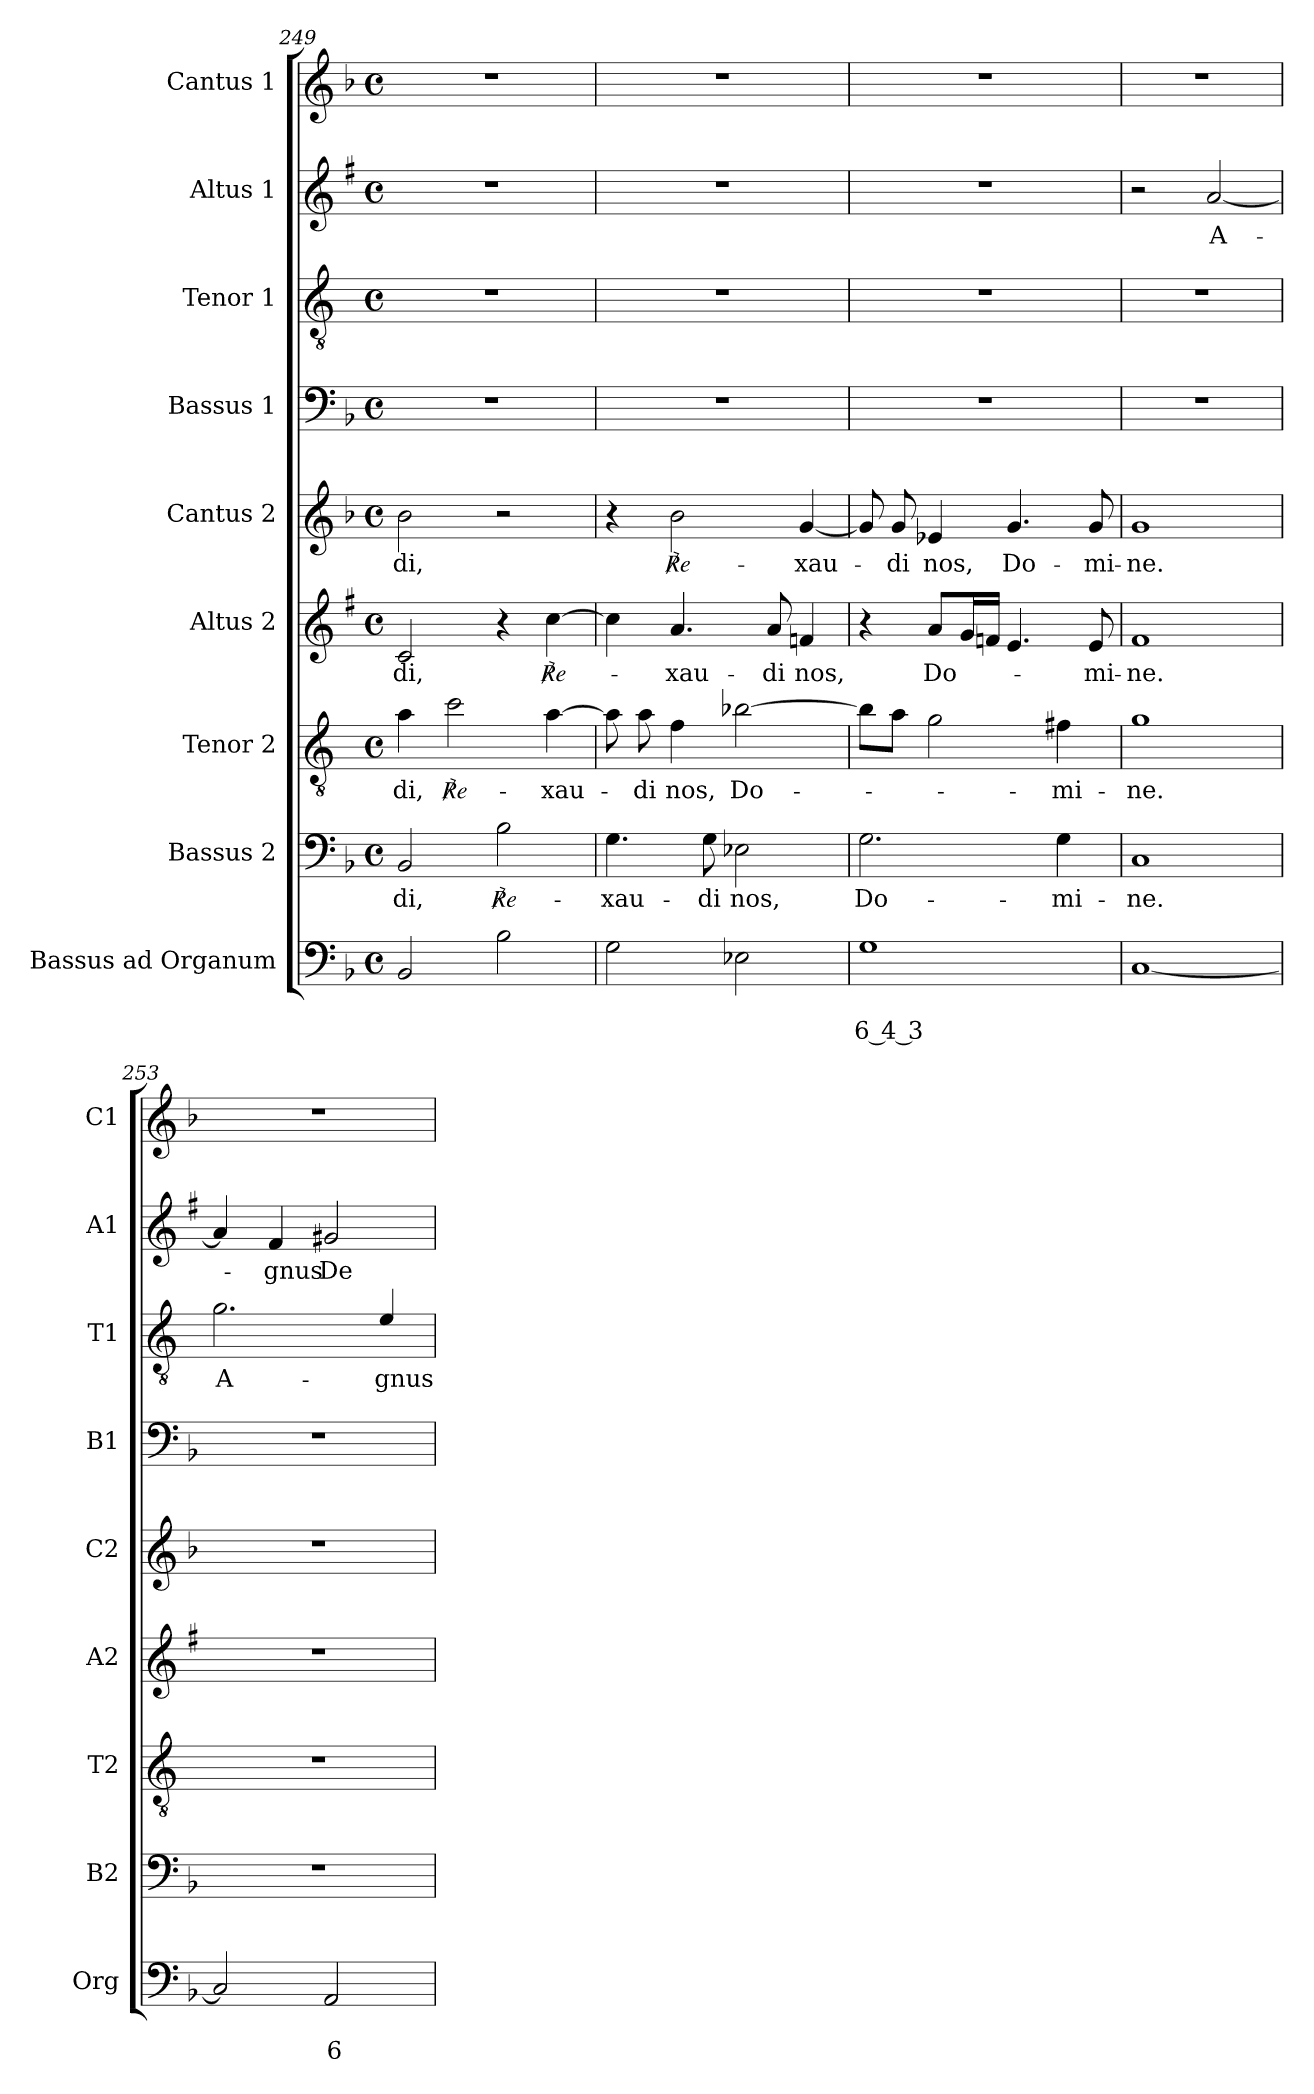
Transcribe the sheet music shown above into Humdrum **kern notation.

**kern	**text	**text	**kern	**text	**kern	**text	**kern	**text	**kern	**text	**kern	**kern	**text	**kern	**text	**kern
*part9	*part9	*part9	*part8	*part8	*part7	*part7	*part6	*part6	*part5	*part5	*part4	*part3	*part3	*part2	*part2	*part1
*staff9	*staff9	*staff9	*staff8	*staff8	*staff7	*staff7	*staff6	*staff6	*staff5	*staff5	*staff4	*staff3	*staff3	*staff2	*staff2	*staff1
*I"Bassus ad Organum	*	*	*I"Bassus 2	*	*I"Tenor 2	*	*I"Altus 2	*	*I"Cantus 2	*	*I"Bassus 1	*I"Tenor 1	*	*I"Altus 1	*	*I"Cantus 1
*I'Org	*	*	*I'B2	*	*I'T2	*	*I'A2	*	*I'C2	*	*I'B1	*I'T1	*	*I'A1	*	*I'C1
*clefF4	*	*	*clefF4	*	*clefGv2	*	*clefG2	*	*clefG2	*	*clefF4	*clefGv2	*	*clefG2	*	*clefG2
*	*	*	*	*	*ITrd4c7	*	*ITrd1c2	*	*	*	*	*ITrd4c7	*	*ITrd1c2	*	*
*k[b-]	*	*	*k[b-]	*	*k[b-]	*	*k[b-]	*	*k[b-]	*	*k[b-]	*k[b-]	*	*k[b-]	*	*k[b-]
*F:	*	*	*F:	*	*F:	*	*F:	*	*F:	*	*F:	*F:	*	*F:	*	*F:
*M4/4	*	*	*M4/4	*	*M4/4	*	*M4/4	*	*M4/4	*	*M4/4	*M4/4	*	*M4/4	*	*M4/4
*met(c)	*	*	*met(c)	*	*met(c)	*	*met(c)	*	*met(c)	*	*met(c)	*met(c)	*	*met(c)	*	*met(c)
=249	=249	=249	=249	=249	=249	=249	=249	=249	=249	=249	=249	=249	=249	=249	=249	=249
!	!	!	!	!LO:LY:b	!	!LO:LY:b	!	!LO:LY:b	!	!LO:LY:b	!	!	!	!	!	!
2BB-/	.	.	2BB-/	-di,	4d\	-di,	2B-/	-di,	2b-\	-di,	1r	1r	.	1r	.	1r
!	!	!	!	!	!	!LO:LY:b	!	!	!	!	!	!	!	!	!	!
.	.	.	.	.	2f\	℟e-	.	.	.	.	.	.	.	.	.	.
!	!	!	!	!LO:LY:b	!	!	!	!	!	!	!	!	!	!	!	!
2B-\	.	.	2B-\	℟e-	.	.	4r	.	2r	.	.	.	.	.	.	.
!	!	!	!	!	!	!LO:LY:b	!	!LO:LY:b	!	!	!	!	!	!	!	!
.	.	.	.	.	[4d\	-xau-	[4b-\	℟e-	.	.	.	.	.	.	.	.
=250	=250	=250	=250	=250	=250	=250	=250	=250	=250	=250	=250	=250	=250	=250	=250	=250
!	!	!	!	!LO:LY:b	!	!	!	!	!	!	!	!	!	!	!	!
2G\	.	.	4.G\	-xau-	8d\]	.	4b-\]	.	4r	.	1r	1r	.	1r	.	1r
!	!	!	!	!	!	!LO:LY:b	!	!	!	!	!	!	!	!	!	!
.	.	.	.	.	8d\	-di	.	.	.	.	.	.	.	.	.	.
!	!	!	!	!	!	!LO:LY:b	!	!LO:LY:b	!	!LO:LY:b	!	!	!	!	!	!
.	.	.	.	.	4B-\	nos,	4.g/	-xau-	2b-\	℟e-	.	.	.	.	.	.
!	!	!	!	!LO:LY:b	!	!	!	!	!	!	!	!	!	!	!	!
.	.	.	8G\	-di	.	.	.	.	.	.	.	.	.	.	.	.
!	!	!	!	!LO:LY:b	!	!LO:LY:b	!	!	!	!	!	!	!	!	!	!
2E-X\	.	.	2E-X\	nos,	[2e-X\	Do-	.	.	.	.	.	.	.	.	.	.
!	!	!	!	!	!	!	!	!LO:LY:b	!	!	!	!	!	!	!	!
.	.	.	.	.	.	.	8g/	-di	.	.	.	.	.	.	.	.
!	!	!	!	!	!	!	!	!LO:LY:b	!	!LO:LY:b	!	!	!	!	!	!
.	.	.	.	.	.	.	4e-X/	nos,	[4g/	-xau-	.	.	.	.	.	.
!!LO:PB:g=z
=251	=251	=251	=251	=251	=251	=251	=251	=251	=251	=251	=251	=251	=251	=251	=251	=251
!	!	!LO:LY:b	!	!LO:LY:b	!	!	!	!	!	!	!	!	!	!	!	!
1G	.	6 4 3	2.G\	Do-	8e-\L]	.	4r	.	8g/]	.	1r	1r	.	1r	.	1r
!	!	!	!	!	!	!	!	!	!	!LO:LY:b	!	!	!	!	!	!
.	.	.	.	.	8d\J	.	.	.	8g/	-di	.	.	.	.	.	.
!	!	!	!	!	!	!	!	!LO:LY:b	!	!LO:LY:b	!	!	!	!	!	!
.	.	.	.	.	2c\	.	8g/L	Do-	4e-X/	nos,	.	.	.	.	.	.
.	.	.	.	.	.	.	16f/L	.	.	.	.	.	.	.	.	.
.	.	.	.	.	.	.	16e-X/JJ	.	.	.	.	.	.	.	.	.
!	!	!	!	!	!	!	!	!	!	!LO:LY:b	!	!	!	!	!	!
.	.	.	.	.	.	.	4.d/	.	4.g/	Do-	.	.	.	.	.	.
!	!	!	!	!LO:LY:b	!	!LO:LY:b	!	!	!	!	!	!	!	!	!	!
.	.	.	4G\	-mi-	4Bn\	-mi-	.	.	.	.	.	.	.	.	.	.
!	!	!	!	!	!	!	!	!LO:LY:b	!	!LO:LY:b	!	!	!	!	!	!
.	.	.	.	.	.	.	8d/	-mi-	8g/	-mi-	.	.	.	.	.	.
=252	=252	=252	=252	=252	=252	=252	=252	=252	=252	=252	=252	=252	=252	=252	=252	=252
!	!	!	!	!LO:LY:b	!	!LO:LY:b	!	!LO:LY:b	!	!LO:LY:b	!	!	!	!	!	!
[1C	.	.	1C	-ne.	1c	-ne.	1e	-ne.	1g	-ne.	1r	1r	.	2r	.	1r
!	!	!	!	!	!	!	!	!	!	!	!	!	!	!	!LO:LY:b	!
.	.	.	.	.	.	.	.	.	.	.	.	.	.	[2g/	A-	.
=253	=253	=253	=253	=253	=253	=253	=253	=253	=253	=253	=253	=253	=253	=253	=253	=253
!	!	!	!	!	!	!	!	!	!	!	!	!	!LO:LY:b	!	!	!
2C/]	.	.	1r	.	1r	.	1r	.	1r	.	1r	2.c\	A-	4g/]	.	1r
!	!	!	!	!	!	!	!	!	!	!	!	!	!	!	!LO:LY:b	!
.	.	.	.	.	.	.	.	.	.	.	.	.	.	4e/	-gnus	.
!	!	!LO:LY:b	!	!	!	!	!	!	!	!	!	!	!	!	!LO:LY:b	!
2AA/	.	6	.	.	.	.	.	.	.	.	.	.	.	2f#X/	De-	.
!	!	!	!	!	!	!	!	!	!	!	!	!	!LO:LY:b	!	!	!
.	.	.	.	.	.	.	.	.	.	.	.	4A/	-gnus	.	.	.
=	=	=	=	=	=	=	=	=	=	=	=	=	=	=	=	=
*-	*-	*-	*-	*-	*-	*-	*-	*-	*-	*-	*-	*-	*-	*-	*-	*-
